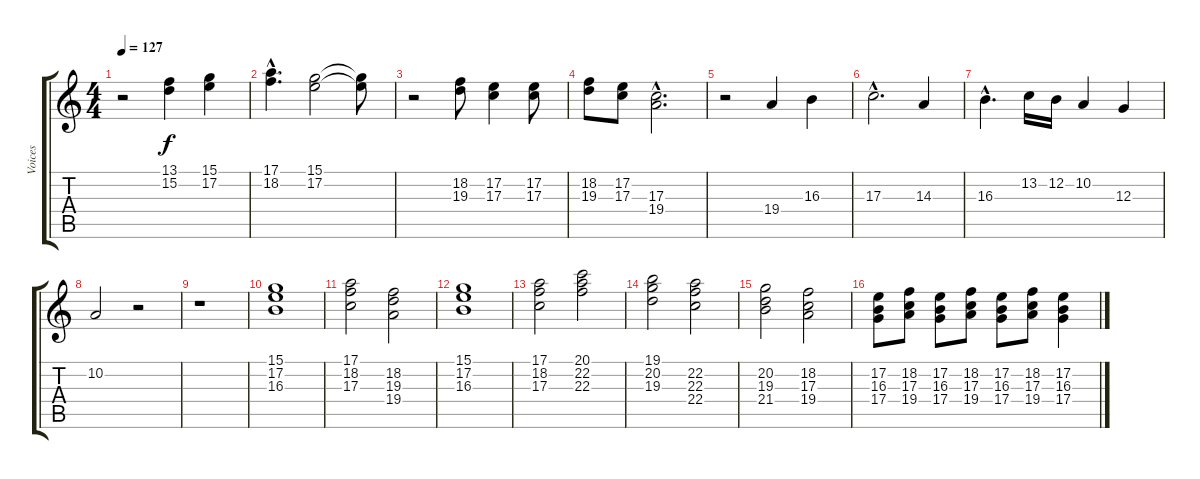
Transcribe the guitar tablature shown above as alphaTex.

\track ("Voices" "Voices") {instrument lead6voice}
\staff {score tabs}
\tuning (E4 B3 G3 D3 A2 E2) {hide}
\ts (4 4)
\tempo 127
\clef g2
\ks c
r.2{dy f} (13.1 15.2).4 (15.1 17.2).4 |
(17.1{hac} 18.2{hac}).4{d} (15.1 17.2).2 (15.1{t} 17.2{t}).8 |
r.2 (18.2 19.3).8 (17.2 17.3).4 (17.2 17.3).8 |
(18.2 19.3).8 (17.2 17.3).8 (17.3{hac} 19.4{hac}).2{d} |
r.2 19.4.4 16.3.4 |
17.3{hac}.2{d} 14.3.4 |
16.3{hac}.4{d} 13.2.16 12.2.16 10.2.4 12.3.4 |
10.2.2 r.2 |
r.1 |
(15.1 17.2 16.3).1 |
(17.1 18.2 17.3).2 (18.2 19.3 19.4).2 |
(15.1 17.2 16.3).1 |
(17.1 18.2 17.3).2 (20.1 22.2 22.3).2 |
(19.1 20.2 19.3).2 (22.2 22.3 22.4).2 |
(20.2 19.3 21.4).2 (18.2 17.3 19.4).2 |
(17.2 16.3 17.4).8 (18.2 17.3 19.4).8 (17.2 16.3 17.4).8 (18.2 17.3 19.4).8 (17.2 16.3 17.4).8 (18.2 17.3 19.4).8 (17.2 16.3 17.4).4
